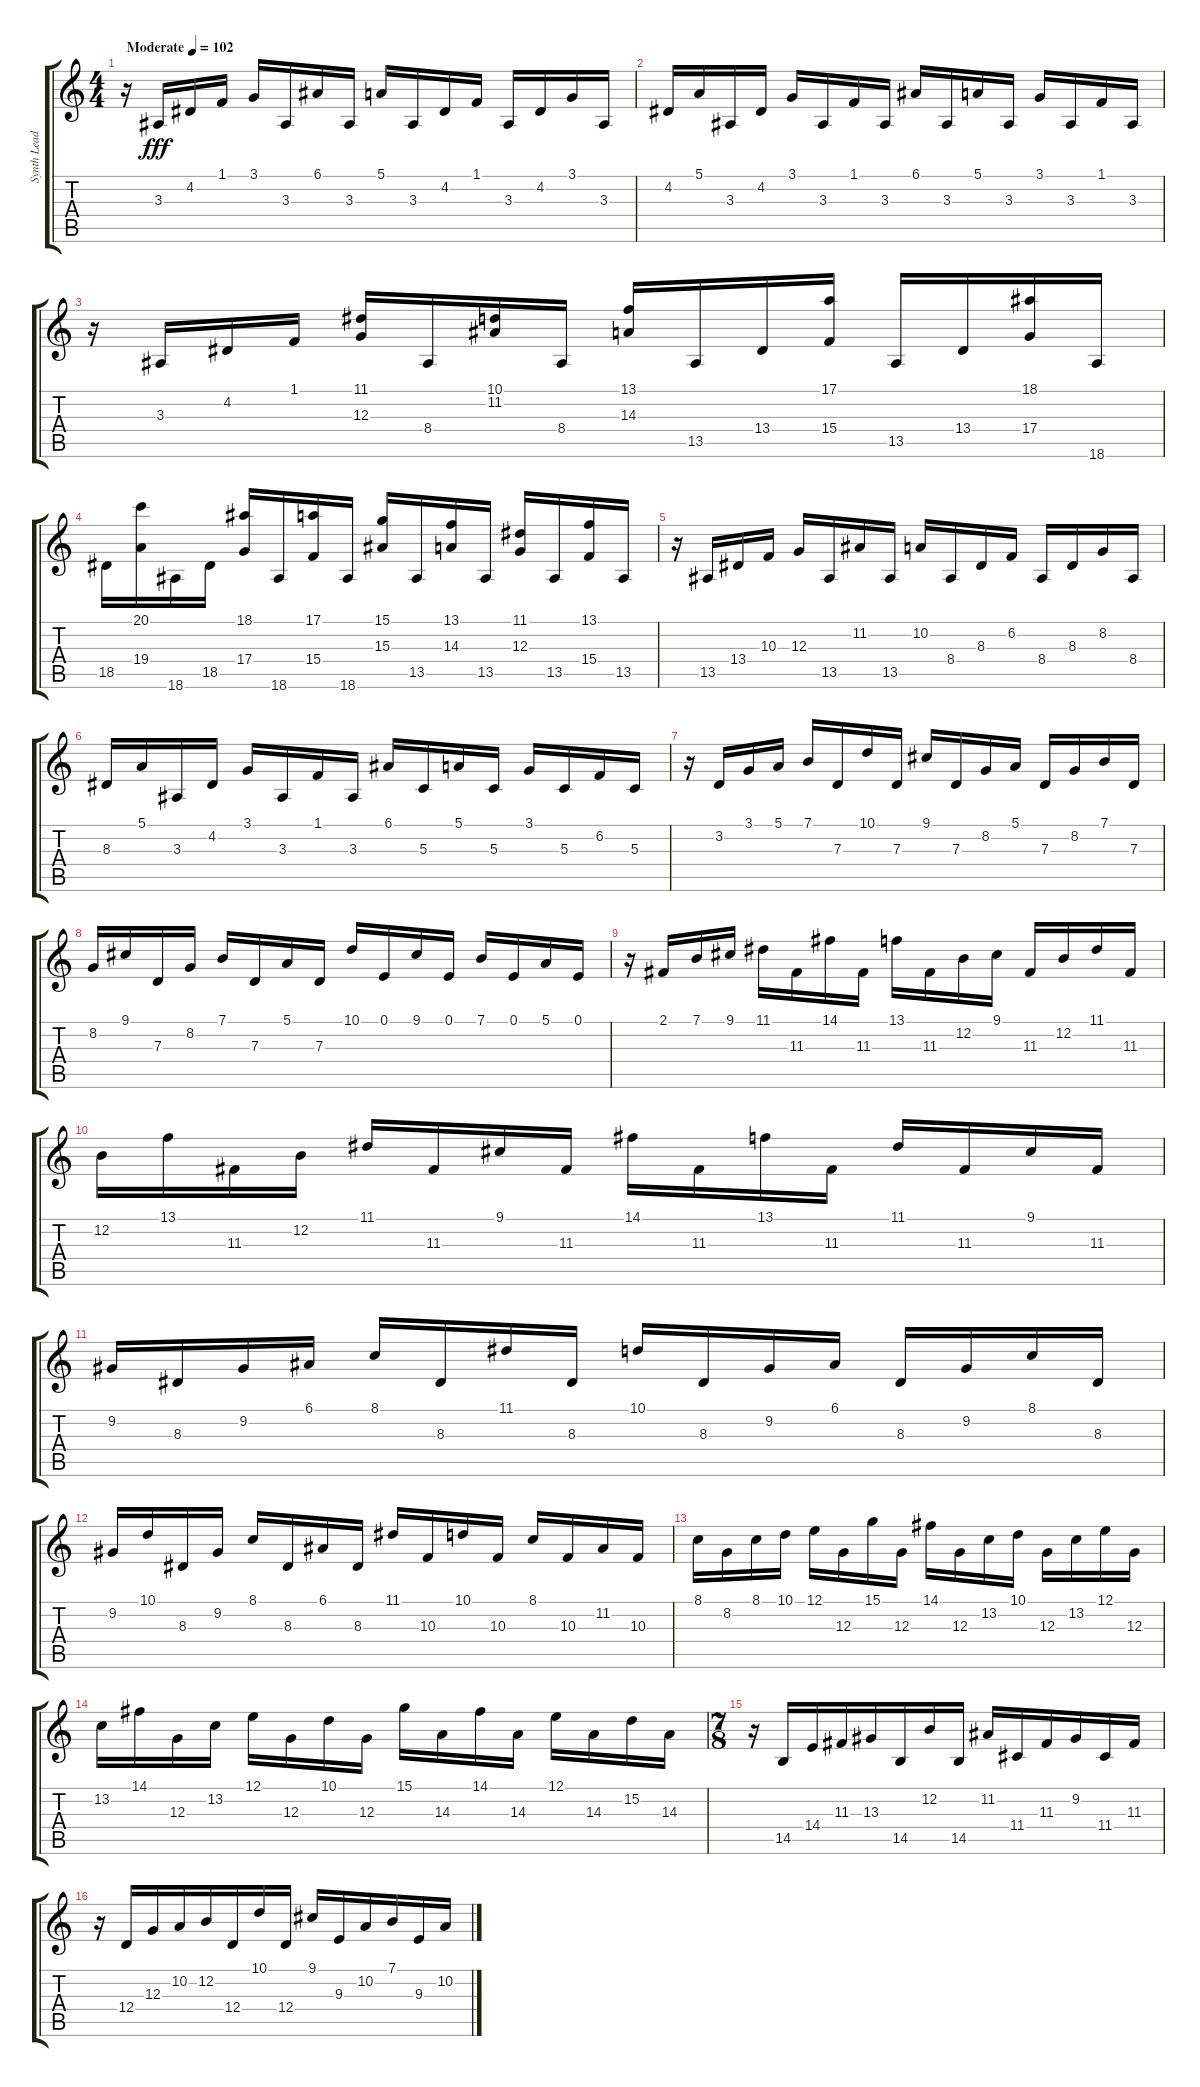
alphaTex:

\track ("Synth Lead" "Synth Lead") {instrument pad3polysynth}
\staff {score tabs}
\tuning (E4 B3 G3 D3 A2 E2) {hide}
\ts (4 4)
\tempo (102 "Moderate")
\clef g2
\ks c
r.16{dy fff instrument pad3polysynth} 3.3.16 4.2.16 1.1.16 3.1.16 3.3.16 6.1.16 3.3.16 5.1.16 3.3.16 4.2.16 1.1.16 3.3.16 4.2.16 3.1.16 3.3.16 |
4.2.16 5.1.16 3.3.16 4.2.16 3.1.16 3.3.16 1.1.16 3.3.16 6.1.16 3.3.16 5.1.16 3.3.16 3.1.16 3.3.16 1.1.16 3.3.16 |
r.16 3.3.16 4.2.16 1.1.16 (11.1 12.3).16 8.4.16 (10.1 11.2).16 8.4.16 (13.1 14.3).16 13.5.16 13.4.16 (17.1 15.4).16 13.5.16 13.4.16 (18.1 17.4).16 18.6.16 |
18.5.16 (20.1 19.4).16 18.6.16 18.5.16 (18.1 17.4).16 18.6.16 (17.1 15.4).16 18.6.16 (15.1 15.3).16 13.5.16 (13.1 14.3).16 13.5.16 (11.1 12.3).16 13.5.16 (13.1 15.4).16 13.5.16 |
r.16 13.5.16 13.4.16 10.3.16 12.3.16 13.5.16 11.2.16 13.5.16 10.2.16 8.4.16 8.3.16 6.2.16 8.4.16 8.3.16 8.2.16 8.4.16 |
8.3.16 5.1.16 3.3.16 4.2.16 3.1.16 3.3.16 1.1.16 3.3.16 6.1.16 5.3.16 5.1.16 5.3.16 3.1.16 5.3.16 6.2.16 5.3.16 |
r.16 3.2.16 3.1.16 5.1.16 7.1.16 7.3.16 10.1.16 7.3.16 9.1.16 7.3.16 8.2.16 5.1.16 7.3.16 8.2.16 7.1.16 7.3.16 |
8.2.16 9.1.16 7.3.16 8.2.16 7.1.16 7.3.16 5.1.16 7.3.16 10.1.16 0.1.16 9.1.16 0.1.16 7.1.16 0.1.16 5.1.16 0.1.16 |
r.16 2.1.16 7.1.16 9.1.16 11.1.16 11.3.16 14.1.16 11.3.16 13.1.16 11.3.16 12.2.16 9.1.16 11.3.16 12.2.16 11.1.16 11.3.16 |
12.2.16 13.1.16 11.3.16 12.2.16 11.1.16 11.3.16 9.1.16 11.3.16 14.1.16 11.3.16 13.1.16 11.3.16 11.1.16 11.3.16 9.1.16 11.3.16 |
9.2.16 8.3.16 9.2.16 6.1.16 8.1.16 8.3.16 11.1.16 8.3.16 10.1.16 8.3.16 9.2.16 6.1.16 8.3.16 9.2.16 8.1.16 8.3.16 |
9.2.16 10.1.16 8.3.16 9.2.16 8.1.16 8.3.16 6.1.16 8.3.16 11.1.16 10.3.16 10.1.16 10.3.16 8.1.16 10.3.16 11.2.16 10.3.16 |
8.1.16 8.2.16 8.1.16 10.1.16 12.1.16 12.3.16 15.1.16 12.3.16 14.1.16 12.3.16 13.2.16 10.1.16 12.3.16 13.2.16 12.1.16 12.3.16 |
13.2.16 14.1.16 12.3.16 13.2.16 12.1.16 12.3.16 10.1.16 12.3.16 15.1.16 14.3.16 14.1.16 14.3.16 12.1.16 14.3.16 15.2.16 14.3.16 |
\ts (7 8)
r.16 14.5.16 14.4.16 11.3.16 13.3.16 14.5.16 12.2.16 14.5.16 11.2.16 11.4.16 11.3.16 9.2.16 11.4.16 11.3.16 |
r.16 12.4.16 12.3.16 10.2.16 12.2.16 12.4.16 10.1.16 12.4.16 9.1.16 9.3.16 10.2.16 7.1.16 9.3.16 10.2.16
